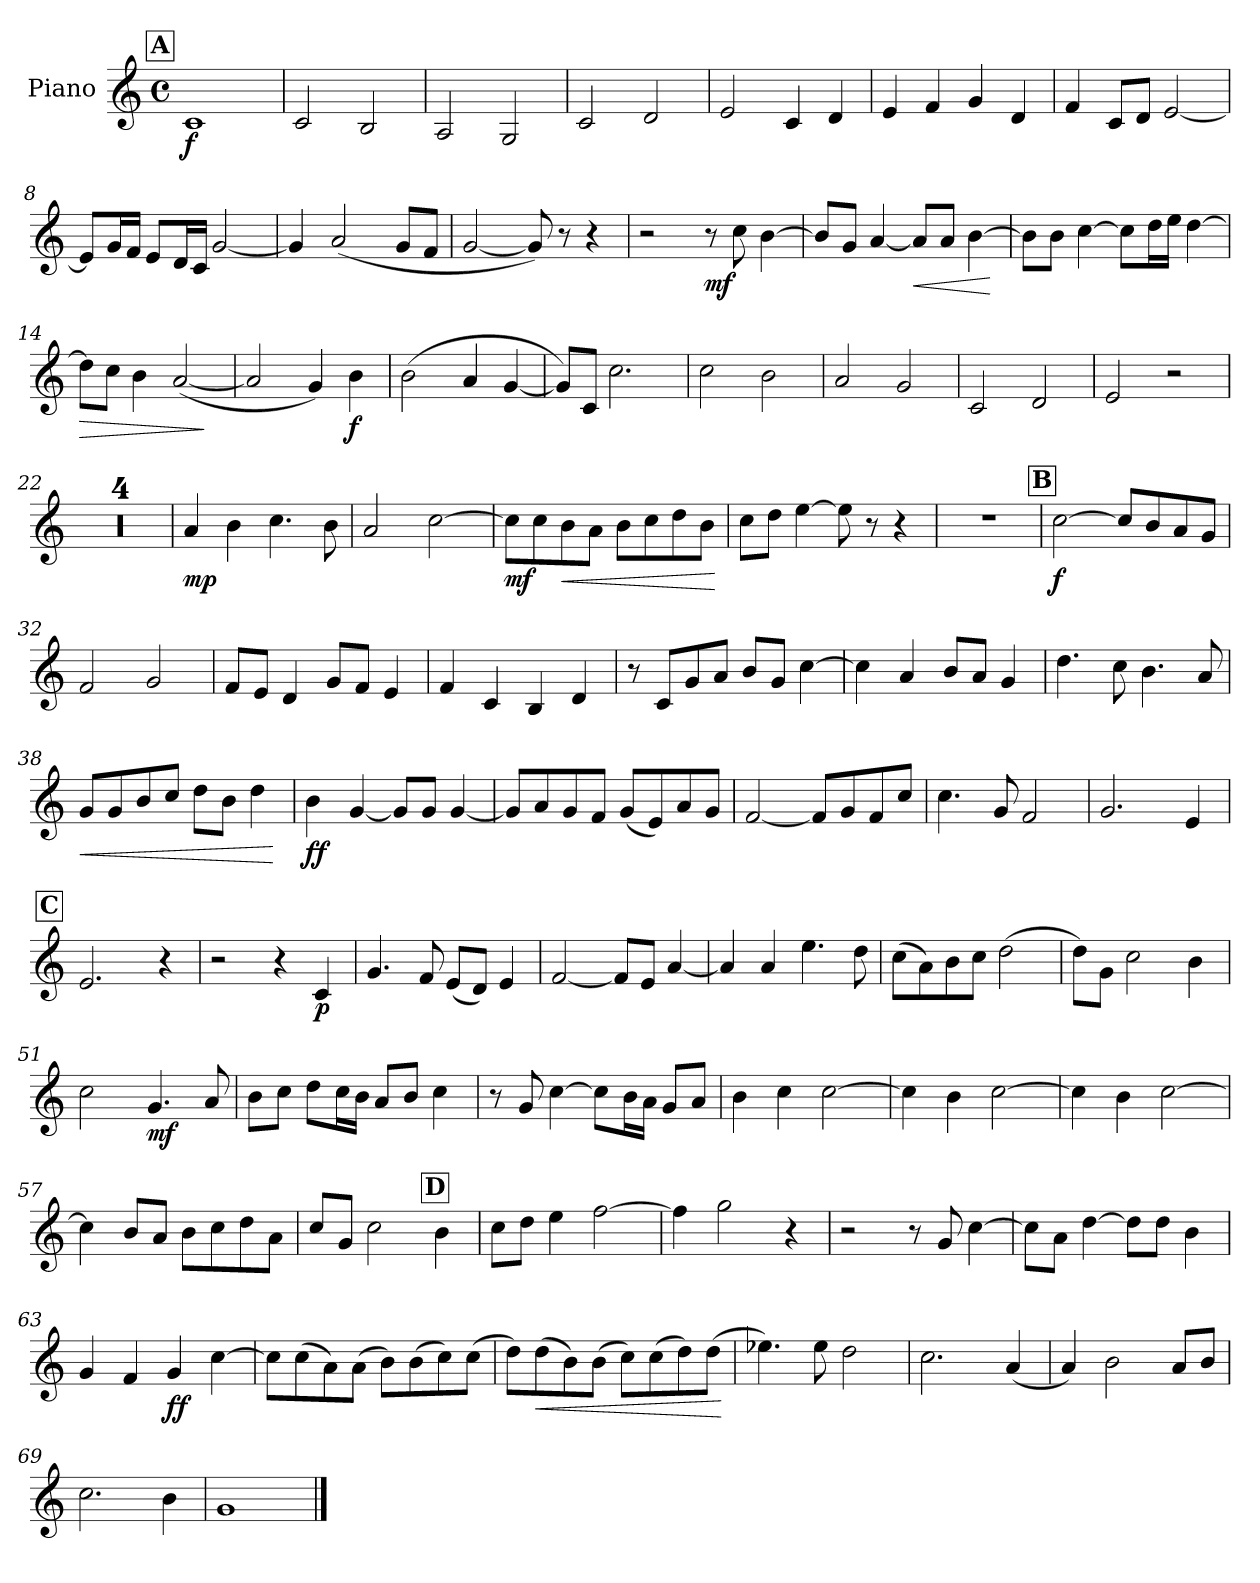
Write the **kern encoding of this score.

**kern	**dynam
*part1	*part1
*staff1	*staff1
*I"Piano	*
*I'Pno.	*
*clefG2	*
*k[]	*
*M4/4	*
*met(c)	*
!!LO:REH:place=s1:a:B:fs=14:t=A
=1	=1
!	!LO:DY:b
1c	f
=2	=2
2c/	.
2B/	.
=3	=3
2A/	.
2G/	.
=4	=4
2c/	.
2d/	.
=5	=5
2e/	.
4c/	.
4d/	.
=6	=6
4e/	.
4f/	.
4g/	.
4d/	.
=7	=7
4f/	.
8c/L	.
8d/J	.
[2e/	.
=8	=8
8e/L]	.
16g/L	.
16f/JJ	.
8e/L	.
16d/L	.
16c/JJ	.
[2g/	.
=9	=9
4g/]	.
(2a/	.
8g/L	.
8f/J	.
!!LO:LB:g=z
=10	=10
[2g/	.
8g/])	.
8r	.
4r	.
=11	=11
2r	.
!	!LO:DY:b
8r	mf
8cc\	.
[4b\	.
=12	=12
8b/L]	.
8g/J	.
[4a/	.
!	!LO:HP:b
8a/L]	<
8a/J	.
[4b\	.
.	[
=13	=13
8b\L]	.
8b\J	.
[4cc\	.
8cc\L]	.
16dd\L	.
16ee\JJ	.
[4dd\	.
=14	=14
!	!LO:HP:b
8dd\L]	>
8cc\J	.
4b\	.
([2a/	.
.	]
=15	=15
2a/]	.
4g/)	.
!	!LO:DY:b
4b\	f
=16	=16
(2b\	.
4a/	.
[4g/	.
=17	=17
8g/L])	.
8c/J	.
2.cc\	.
=18	=18
2cc\	.
2b\	.
!!LO:LB:g=z
=19	=19
2a/	.
2g/	.
=20	=20
2c/	.
2d/	.
=21	=21
2e/	.
2r	.
=22	=22
1r	.
=23	=23
1r	.
=24	=24
1r	.
=25	=25
1r	.
=26	=26
!	!LO:DY:b
4a/	mp
4b\	.
4.cc\	.
8b\	.
=27	=27
2a/	.
[2cc\	.
=28	=28
!	!LO:DY:b
8cc\L]	mf
8cc\	.
!	!LO:HP:b
8b\	<
8a\J	.
8b\L	.
8cc\	.
8dd\	.
8b\J	.
.	[
=29	=29
8cc\L	.
8dd\J	.
[4ee\	.
8ee\]	.
8r	.
4r	.
=30	=30
1r	.
!!LO:LB:g=z
!!LO:REH:place=s1:a:B:fs=14:t=B
=31	=31
!	!LO:DY:b
[2cc\	f
8cc/L]	.
8b/	.
8a/	.
8g/J	.
=32	=32
2f/	.
2g/	.
=33	=33
8f/L	.
8e/J	.
4d/	.
8g/L	.
8f/J	.
4e/	.
=34	=34
4f/	.
4c/	.
4B/	.
4d/	.
=35	=35
8r	.
8c/L	.
8g/	.
8a/J	.
8b/L	.
8g/J	.
[4cc\	.
=36	=36
4cc\]	.
4a/	.
8b/L	.
8a/J	.
4g/	.
=37	=37
4.dd\	.
8cc\	.
4.b\	.
8a/	.
!!LO:LB:g=z
=38	=38
!	!LO:HP:b
8g/L	<
8g/	.
8b/	.
8cc/J	.
8dd\L	.
8b\J	.
4dd\	.
.	[
=39	=39
!	!LO:DY:b
4b\	ff
[4g/	.
8g/L]	.
8g/J	.
[4g/	.
=40	=40
8g/L]	.
8a/	.
8g/	.
8f/J	.
(8g/L	.
8e/)	.
8a/	.
8g/J	.
=41	=41
[2f/	.
8f/L]	.
8g/	.
8f/	.
8cc/J	.
=42	=42
4.cc\	.
8g/	.
2f/	.
=43	=43
2.g/	.
4e/	.
!!LO:REH:place=s1:a:B:fs=14:t=C
=44	=44
2.e/	.
4r	.
=45	=45
2r	.
4r	.
!	!LO:DY:b
4c/	p
!!LO:LB:g=z
=46	=46
4.g/	.
8f/	.
(8e/L	.
8d/J)	.
4e/	.
=47	=47
[2f/	.
8f/L]	.
8e/J	.
[4a/	.
=48	=48
4a/]	.
4a/	.
4.ee\	.
8dd\	.
=49	=49
(8cc\L	.
8a\)	.
8b\	.
8cc\J	.
(2dd\	.
=50	=50
8dd\L)	.
8g\J	.
2cc\	.
4b\	.
=51	=51
2cc\	.
!	!LO:DY:b
4.g/	mf
8a/	.
=52	=52
8b\L	.
8cc\J	.
8dd\L	.
16cc\L	.
16b\JJ	.
8a/L	.
8b/J	.
4cc\	.
!!LO:LB:g=z
=53	=53
8r	.
8g/	.
[4cc\	.
8cc\L]	.
16b\L	.
16a\JJ	.
8g/L	.
8a/J	.
=54	=54
4b\	.
4cc\	.
[2cc\	.
=55	=55
4cc\]	.
4b\	.
[2cc\	.
=56	=56
4cc\]	.
4b\	.
[2cc\	.
=57	=57
4cc\]	.
8b/L	.
8a/J	.
8b\L	.
8cc\	.
8dd\	.
8a\J	.
!!LO:REH:place=s1:a:B:fs=14:t=D:qo=3
=58	=58
8cc/L	.
8g/J	.
2cc\	.
4b\	.
=59	=59
8cc\L	.
8dd\J	.
4ee\	.
[2ff\	.
=60	=60
4ff\]	.
2gg\	.
4r	.
!!LO:LB:g=z
=61	=61
2r	.
8r	.
8g/	.
[4cc\	.
=62	=62
8cc\L]	.
8a\J	.
[4dd\	.
8dd\L]	.
8dd\J	.
4b\	.
=63	=63
4g/	.
4f/	.
!	!LO:DY:b
4g/	ff
[4cc\	.
=64	=64
8cc\L]	.
(8cc\	.
8a\)	.
(8a\J	.
8b\L)	.
(8b\	.
8cc\)	.
(8cc\J	.
=65	=65
8dd\L)	.
!	!LO:HP:b
(8dd\	<
8b\)	.
(8b\J	.
8cc\L)	.
(8cc\	.
8dd\)	.
(8dd\J	.
.	[
=66	=66
4.ee-X\)	.
8ee-\	.
2dd\	.
=67	=67
2.cc\	.
(4a/	.
!!LO:LB:g=z
=68	=68
4a/)	.
2b\	.
8a/L	.
8b/J	.
=69	=69
2.cc\	.
4b\	.
=70	=70
1g	.
==	==
*-	*-
